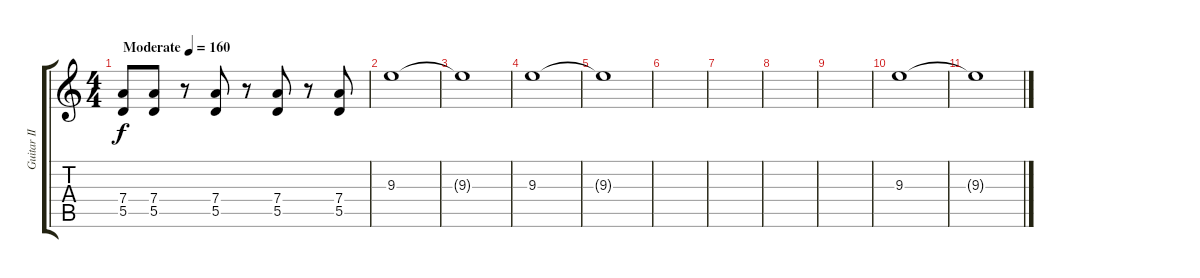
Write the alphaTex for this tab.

\track ("Guitar II" "Guitar II") {instrument distortionguitar}
\staff {score tabs}
\tuning (E4 B3 G3 D3 A2 E2) {hide}
\ts (4 4)
\tempo (160 "Moderate")
\clef g2
\ks c
(7.4 5.5).8{dy f instrument distortionguitar} (7.4 5.5).8 r.8 (7.4 5.5).8 r.8 (7.4 5.5).8 r.8 (7.4 5.5).8 |
9.3.1 |
9.3{t}.1 |
9.3.1 |
9.3{t}.1 |
|
|
|
|
9.3.1 |
9.3{t}.1
